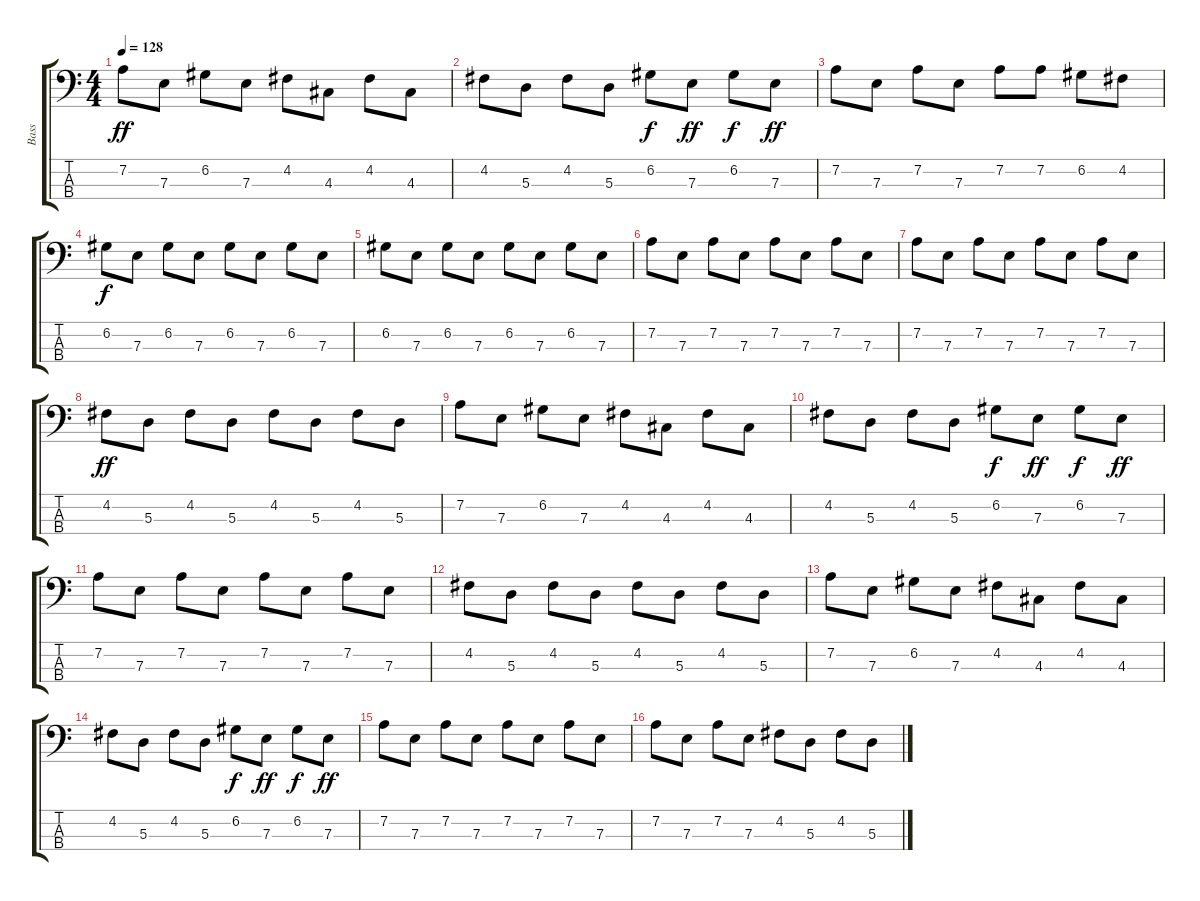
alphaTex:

\track ("Bass" "Bass") {instrument electricbasspick}
\staff {score tabs}
\tuning (G2 D2 A1 E1) {hide}
\ts (4 4)
\tempo 128
\clef f4
\ks c
7.2.8{dy ff} 7.3.8 6.2.8 7.3.8 4.2.8 4.3.8 4.2.8 4.3.8 |
4.2.8 5.3.8 4.2.8 5.3.8 6.2.8{dy f} 7.3.8{dy ff} 6.2.8{dy f} 7.3.8{dy ff} |
7.2.8 7.3.8 7.2.8 7.3.8 7.2.8 7.2.8 6.2.8 4.2.8 |
6.2.8{dy f} 7.3.8 6.2.8 7.3.8 6.2.8 7.3.8 6.2.8 7.3.8 |
6.2.8 7.3.8 6.2.8 7.3.8 6.2.8 7.3.8 6.2.8 7.3.8 |
7.2.8 7.3.8 7.2.8 7.3.8 7.2.8 7.3.8 7.2.8 7.3.8 |
7.2.8 7.3.8 7.2.8 7.3.8 7.2.8 7.3.8 7.2.8 7.3.8 |
4.2.8{dy ff} 5.3.8 4.2.8 5.3.8 4.2.8 5.3.8 4.2.8 5.3.8 |
7.2.8 7.3.8 6.2.8 7.3.8 4.2.8 4.3.8 4.2.8 4.3.8 |
4.2.8 5.3.8 4.2.8 5.3.8 6.2.8{dy f} 7.3.8{dy ff} 6.2.8{dy f} 7.3.8{dy ff} |
7.2.8 7.3.8 7.2.8 7.3.8 7.2.8 7.3.8 7.2.8 7.3.8 |
4.2.8 5.3.8 4.2.8 5.3.8 4.2.8 5.3.8 4.2.8 5.3.8 |
7.2.8 7.3.8 6.2.8 7.3.8 4.2.8 4.3.8 4.2.8 4.3.8 |
4.2.8 5.3.8 4.2.8 5.3.8 6.2.8{dy f} 7.3.8{dy ff} 6.2.8{dy f} 7.3.8{dy ff} |
7.2.8 7.3.8 7.2.8 7.3.8 7.2.8 7.3.8 7.2.8 7.3.8 |
7.2.8 7.3.8 7.2.8 7.3.8 4.2.8 5.3.8 4.2.8 5.3.8
